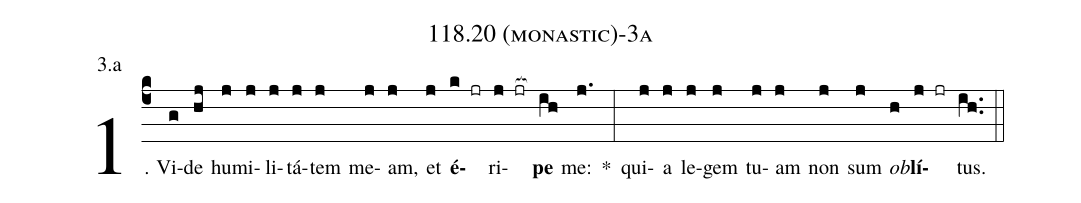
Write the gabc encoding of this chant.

name: 118.20 (monastic)-3a;
annotation: 3.a;
%%
(c4)1. Vi(g)de(hj) hu(j)mi(j)li(j)tá(j)tem(j) me(j)am,(j) et(j) <b>é</b>(k jr)ri(j jr[ocb:1{])<b>pe</b>(ih[ocb:0}]) me:(j.) *(:) qui(j)a(j) le(j)gem(j) tu(j)am(j) non(j) sum(j) <i>ob</i>(h)<b>lí</b>(j jr)tus.(ih..) (::)
